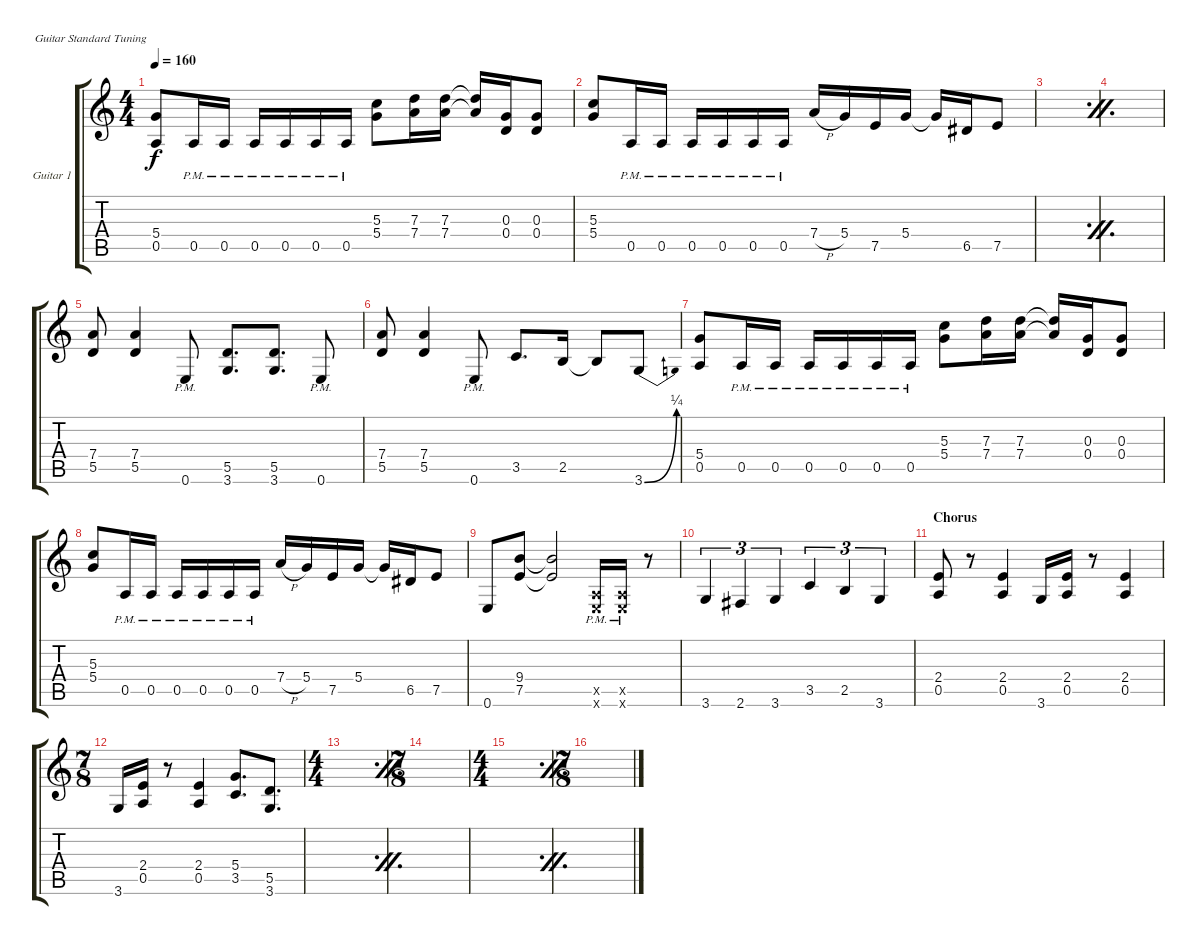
\bracketExtendMode groupsimilarinstruments
\firstSystemTrackNameOrientation horizontal
\otherSystemsTrackNameOrientation horizontal
\track ("Guitar 1" "Guitar 1") {instrument overdrivenguitar}
\staff {score tabs}
\tuning (E4 B3 G3 D3 A2 E2)
\ts (4 4)
\tempo 160
\clef g2
\ks c
(5.4 0.5).8{dy f} 0.5{pm}.16 0.5{pm}.16 0.5{pm}.16 0.5{pm}.16 0.5{pm}.16 0.5{pm}.16 (5.3 5.4).8 (7.3 7.4).16 (7.3 7.4).16 (7.3{t} 7.4{t}).16 (0.3 0.4).16 (0.3 0.4).8 |
(5.3 5.4).8 0.5{pm}.16 0.5{pm}.16 0.5{pm}.16 0.5{pm}.16 0.5{pm}.16 0.5{pm}.16 7.4{h}.16 5.4.16 7.5.16 5.4.16 5.4{t}.16 6.5.16 7.5.8 |
\simile firstofdouble
|
\simile secondofdouble
|
\simile none
(7.4 5.5).8 (7.4 5.5).4 0.6{pm}.8 (5.5 3.6).8{d} (5.5 3.6).8{d} 0.6{pm}.8 |
(7.4 5.5).8 (7.4 5.5).4 0.6{pm}.8 3.5.8{d} 2.5.16 2.5{t}.8 3.6{be (bend 0 0 53.4 1)}.8 |
(5.4 0.5).8 0.5{pm}.16 0.5{pm}.16 0.5{pm}.16 0.5{pm}.16 0.5{pm}.16 0.5{pm}.16 (5.3 5.4).8 (7.3 7.4).16 (7.3 7.4).16 (7.3{t} 7.4{t}).16 (0.3 0.4).16 (0.3 0.4).8 |
(5.3 5.4).8 0.5{pm}.16 0.5{pm}.16 0.5{pm}.16 0.5{pm}.16 0.5{pm}.16 0.5{pm}.16 7.4{h}.16 5.4.16 7.5.16 5.4.16 5.4{t}.16 6.5.16 7.5.8 |
0.6.8 (9.4 7.5).8 (9.4{t} 7.5{t}).2 (0.6{pm x} 0.5{pm x}).16 (0.6{pm x} 0.5{pm x}).16 r.8 |
3.6.4{tu (3 2)} 2.6.4{tu (3 2)} 3.6.4{tu (3 2)} 3.5.4{tu (3 2)} 2.5.4{tu (3 2)} 3.6.4{tu (3 2)} |
\section ("" "Chorus")
(2.4 0.5).8 r.8 (2.4 0.5).4 3.6.16 (2.4 0.5).16 r.8 (2.4 0.5).4 |
\ts (7 8)
3.6.16 (2.4 0.5).16 r.8 (2.4 0.5).4 (5.4 3.5).8{d} (5.5 3.6).8{d} |
\ts (4 4)
\simile firstofdouble
|
\ts (7 8)
\simile secondofdouble
|
\ts (4 4)
\simile firstofdouble
|
\ts (7 8)
\simile secondofdouble
